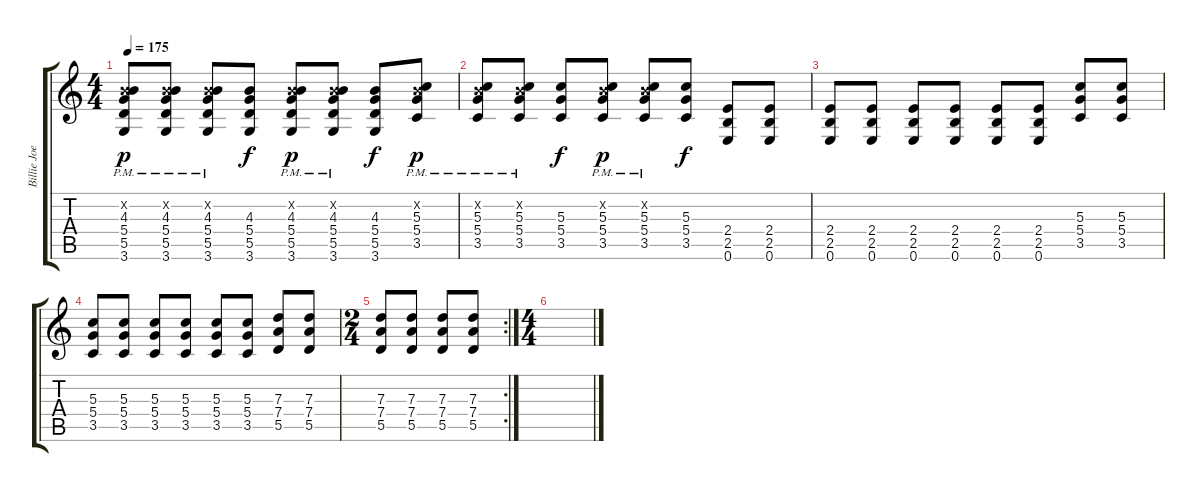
\track ("Billie Joe" "Billie Joe") {instrument electricguitarclean}
\staff {score tabs}
\tuning (E4 B3 G3 D3 A2 E2) {hide}
\ts (4 4)
\tempo 175
\clef g2
\ks c
(0.2{x} 4.3{pm} 5.4 5.5 3.6).8{dy p} (0.2{x} 4.3{pm} 5.4 5.5 3.6).8 (0.2{x} 4.3{pm} 5.4 5.5 3.6).8 (4.3 5.4 5.5 3.6).8{dy f} (0.2{x} 4.3{pm} 5.4 5.5 3.6).8{dy p} (0.2{x} 4.3{pm} 5.4 5.5 3.6).8 (4.3 5.4 5.5 3.6).8{dy f} (0.2{x} 5.3{pm} 5.4 3.5).8{dy p} |
(0.2{x} 5.3{pm} 5.4 3.5).8 (0.2{x} 5.3{pm} 5.4 3.5).8 (5.3 5.4 3.5).8{dy f} (0.2{x} 5.3{pm} 5.4 3.5).8{dy p} (0.2{x} 5.3{pm} 5.4 3.5).8 (5.3 5.4 3.5).8{dy f} (2.4 2.5 0.6).8 (2.4 2.5 0.6).8 |
(2.4 2.5 0.6).8 (2.4 2.5 0.6).8 (2.4 2.5 0.6).8 (2.4 2.5 0.6).8 (2.4 2.5 0.6).8 (2.4 2.5 0.6).8 (5.3 5.4 3.5).8 (5.3 5.4 3.5).8 |
(5.3 5.4 3.5).8 (5.3 5.4 3.5).8 (5.3 5.4 3.5).8 (5.3 5.4 3.5).8 (5.3 5.4 3.5).8 (5.3 5.4 3.5).8 (7.3 7.4 5.5).8 (7.3 7.4 5.5).8 |
\rc 2
\ts (2 4)
(7.3 7.4 5.5).8 (7.3 7.4 5.5).8 (7.3 7.4 5.5).8 (7.3 7.4 5.5).8 |
\ts (4 4)
